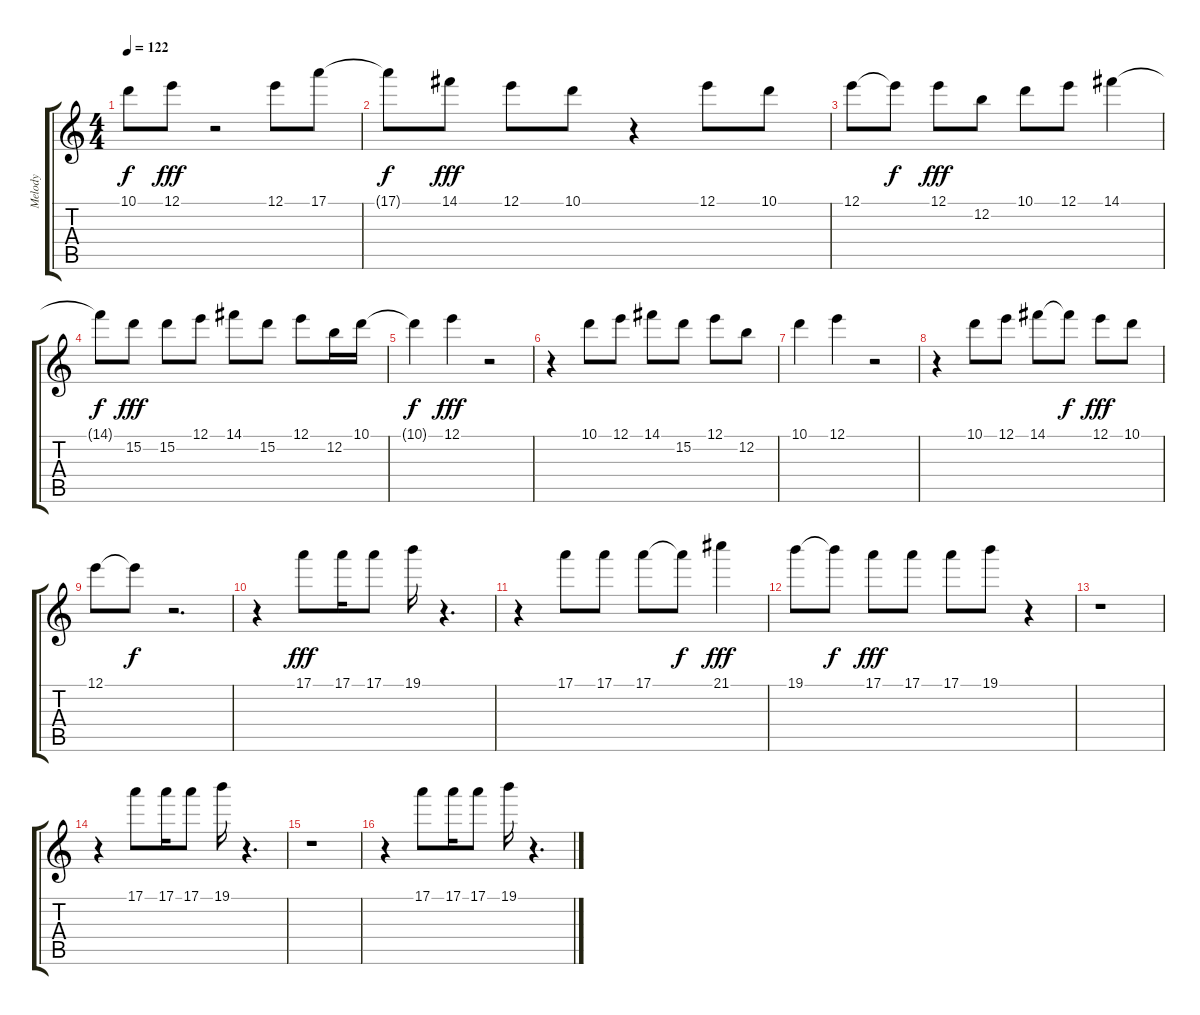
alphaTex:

\track ("Melody" "Melody") {instrument electricguitarclean}
\staff {score tabs}
\tuning (E4 B3 G3 D3 A2 E2) {hide}
\ts (4 4)
\tempo 122
\clef g2
\ks c
10.1{t}.8{dy f} 12.1.8{dy fff} r.2 12.1.8 17.1.8 |
17.1{t}.8{dy f} 14.1.8{dy fff} 12.1.8 10.1.8 r.4 12.1.8 10.1.8 |
12.1.8 12.1{t}.8{dy f} 12.1.8{dy fff} 12.2.8 10.1.8 12.1.8 14.1.4 |
14.1{t}.8{dy f} 15.2.8{dy fff} 15.2.8 12.1.8 14.1.8 15.2.8 12.1.8 12.2.16 10.1.16 |
10.1{t}.4{dy f} 12.1.4{dy fff} r.2 |
r.4 10.1.8 12.1.8 14.1.8 15.2.8 12.1.8 12.2.8 |
10.1.4 12.1.4 r.2 |
r.4 10.1.8 12.1.8 14.1.8 14.1{t}.8{dy f} 12.1.8{dy fff} 10.1.8 |
12.1.8 12.1{t}.8{dy f} r.2{d} |
r.4 17.1.8{dy fff} 17.1.16 17.1.8 19.1.16 r.4{d} |
r.4 17.1.8 17.1.8 17.1.8 17.1{t}.8{dy f} 21.1.4{dy fff} |
19.1.8 19.1{t}.8{dy f} 17.1.8{dy fff} 17.1.8 17.1.8 19.1.8 r.4 |
r.1 |
r.4 17.1.8 17.1.16 17.1.8 19.1.16 r.4{d} |
r.1 |
r.4 17.1.8 17.1.16 17.1.8 19.1.16 r.4{d}
